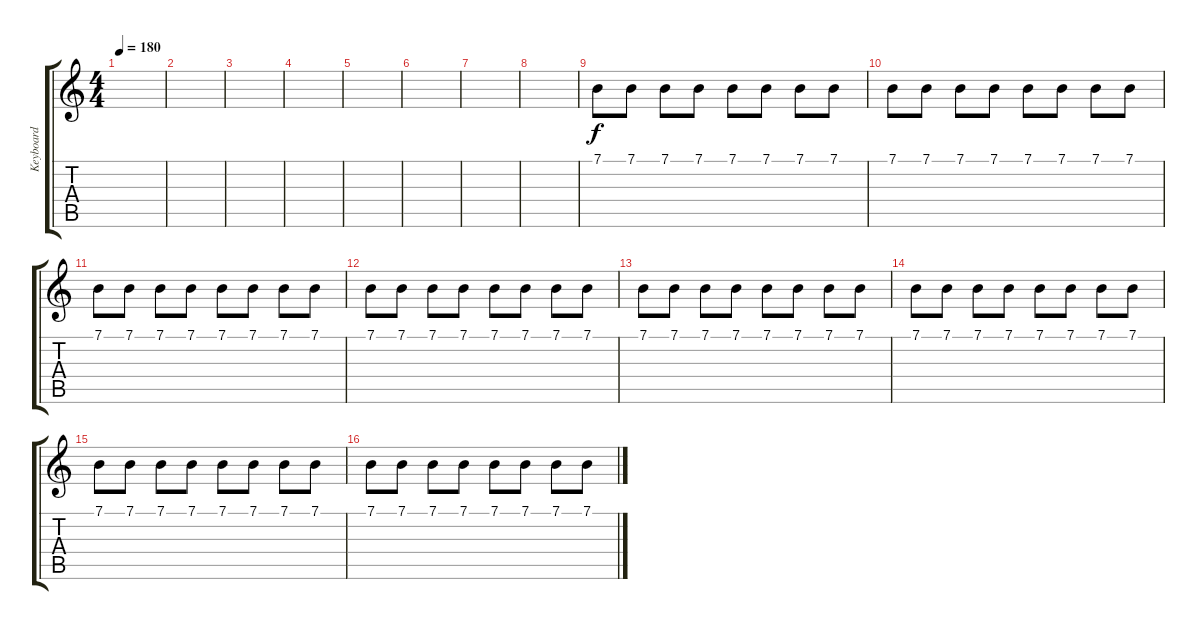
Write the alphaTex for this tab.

\track ("Keyboard" "Keyboard") {instrument lead8bassandlead}
\staff {score tabs}
\tuning (E4 B3 G3 D3 A2 E2) {hide}
\ts (4 4)
\tempo 180
\clef g2
\ks c
|
|
|
|
|
|
|
|
7.1.8{balance 0} 7.1.8 7.1.8{balance 16} 7.1.8 7.1.8{balance 0} 7.1.8 7.1.8{balance 16} 7.1.8 |
7.1.8{balance 0} 7.1.8 7.1.8{balance 16} 7.1.8 7.1.8{balance 0} 7.1.8 7.1.8{balance 16} 7.1.8 |
7.1.8{balance 0} 7.1.8 7.1.8{balance 16} 7.1.8 7.1.8{balance 0} 7.1.8 7.1.8{balance 16} 7.1.8 |
7.1.8{balance 0} 7.1.8 7.1.8{balance 16} 7.1.8 7.1.8{balance 0} 7.1.8 7.1.8{balance 16} 7.1.8 |
7.1.8{balance 0} 7.1.8 7.1.8{balance 16} 7.1.8 7.1.8{balance 0} 7.1.8 7.1.8{balance 16} 7.1.8 |
7.1.8{balance 0} 7.1.8 7.1.8{balance 16} 7.1.8 7.1.8{balance 0} 7.1.8 7.1.8{balance 16} 7.1.8 |
7.1.8{balance 0} 7.1.8 7.1.8{balance 16} 7.1.8 7.1.8{balance 0} 7.1.8 7.1.8{balance 16} 7.1.8 |
7.1.8{balance 0} 7.1.8 7.1.8{balance 16} 7.1.8 7.1.8{balance 0} 7.1.8 7.1.8{balance 16} 7.1.8
